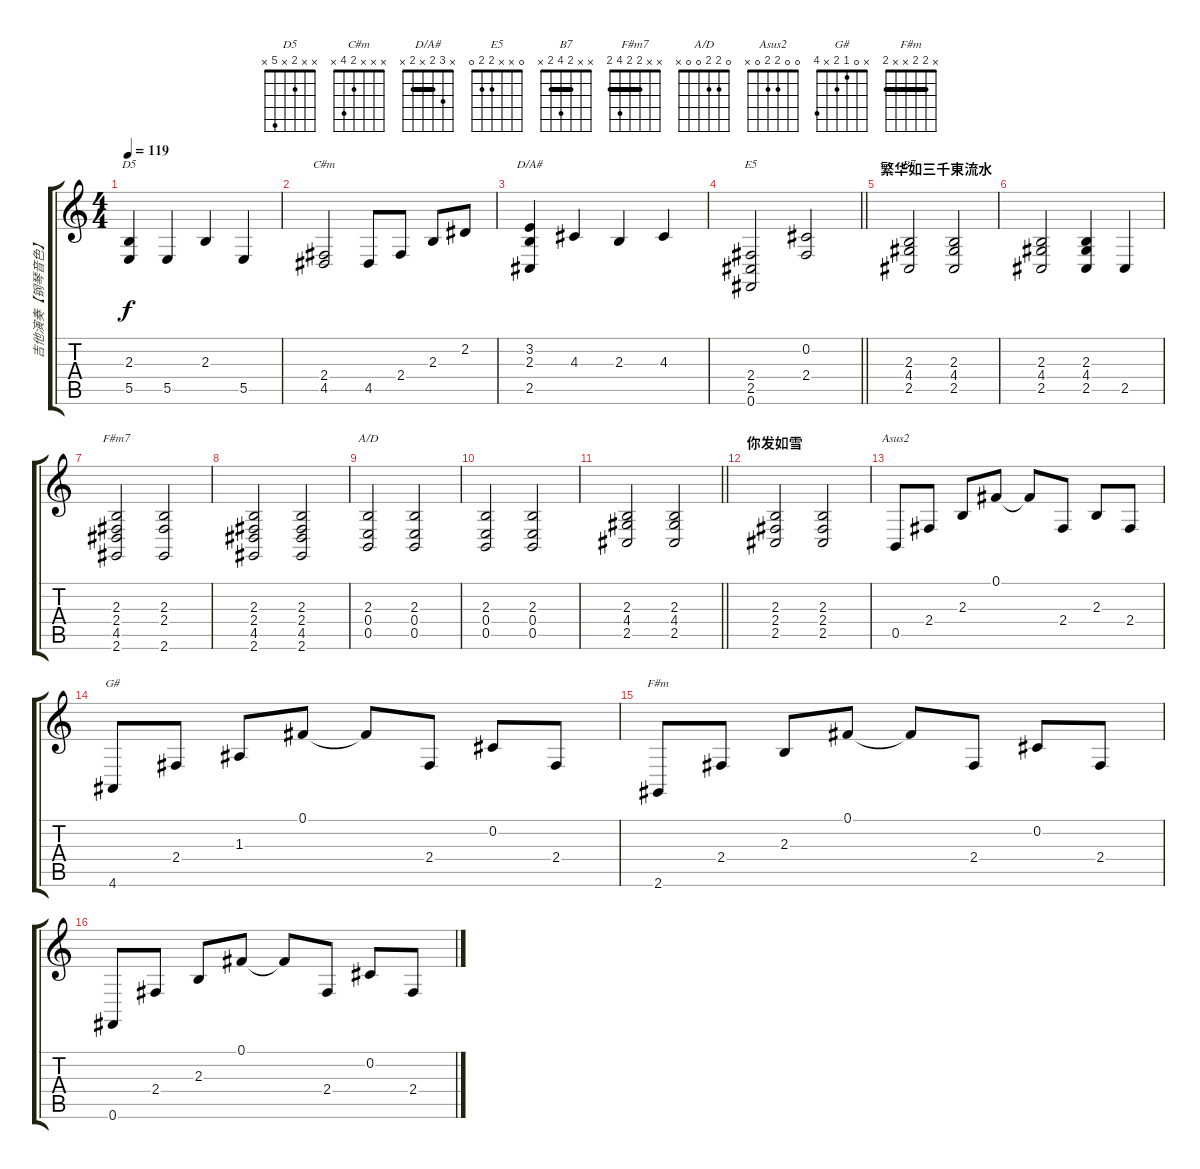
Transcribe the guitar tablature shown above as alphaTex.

\track ("吉他演奏【钢琴音色】" "吉他演奏【钢琴音色】") {instrument brightacousticpiano}
\staff {score tabs}
\tuning (Gb4 Db4 A3 E3 B2 Gb2) {hide}
\chord ("D5" x x 2 x 5 x)
\chord ("C#m" x x x 2 4 x)
\chord ("D/A#" x 3 2 x 2 x) {barre 2}
\chord ("E5" 0 x x 2 2 0)
\chord ("B7" x x 2 4 2 x) {barre 2}
\chord ("F#m7" x x 2 2 4 2) {barre 2}
\chord ("A/D" 0 2 2 0 0 x)
\chord ("Asus2" 0 0 2 2 0 x)
\chord ("G#" x 0 1 2 x 4)
\chord ("F#m" x 2 2 x x 2) {barre 2}
\ts (4 4)
\tempo 119
\clef g2
\ks c
(2.3 5.5).4{ch "D5" dy f} 5.5.4 2.3.4 5.5.4 |
(2.4 4.5).2{ch "C#m"} 4.5.8 2.4.8 2.3.8 2.2.8 |
(3.2 2.3 2.5).4{ch "D/A#"} 4.3.4 2.3.4 4.3.4 |
\barLineRight lightlight
(2.4 2.5 0.6).2{ch "E5"} (0.2 2.4).2 |
\section ("" "繁华如三千東流水")
(2.3 4.4 2.5).2{ch "B7"} (2.3 4.4 2.5).2 |
(2.3 4.4 2.5).2 (2.3 4.4 2.5).4 2.5.4 |
(2.3 2.4 4.5 2.6).2{ch "F#m7"} (2.3 2.4 2.6).2 |
(2.3 2.4 4.5 2.6).2 (2.3 2.4 4.5 2.6).2 |
(2.3 0.4 0.5).2{ch "A/D"} (2.3 0.4 0.5).2 |
(2.3 0.4 0.5).2 (2.3 0.4 0.5).2 |
\barLineRight lightlight
(2.3 4.4 2.5).2 (2.3 4.4 2.5).2 |
\section ("" "你发如雪")
(2.3 2.4 2.5).2 (2.3 2.4 2.5).2 |
0.5.8{ch "Asus2"} 2.4.8 2.3.8 0.1.8 0.1{t}.8 2.4.8 2.3.8 2.4.8 |
4.6.8{ch "G#"} 2.4.8 1.3.8 0.1.8 0.1{t}.8 2.4.8 0.2.8 2.4.8 |
2.6.8{ch "F#m"} 2.4.8 2.3.8 0.1.8 0.1{t}.8 2.4.8 0.2.8 2.4.8 |
0.6.8 2.4.8 2.3.8 0.1.8 0.1{t}.8 2.4.8 0.2.8 2.4.8
